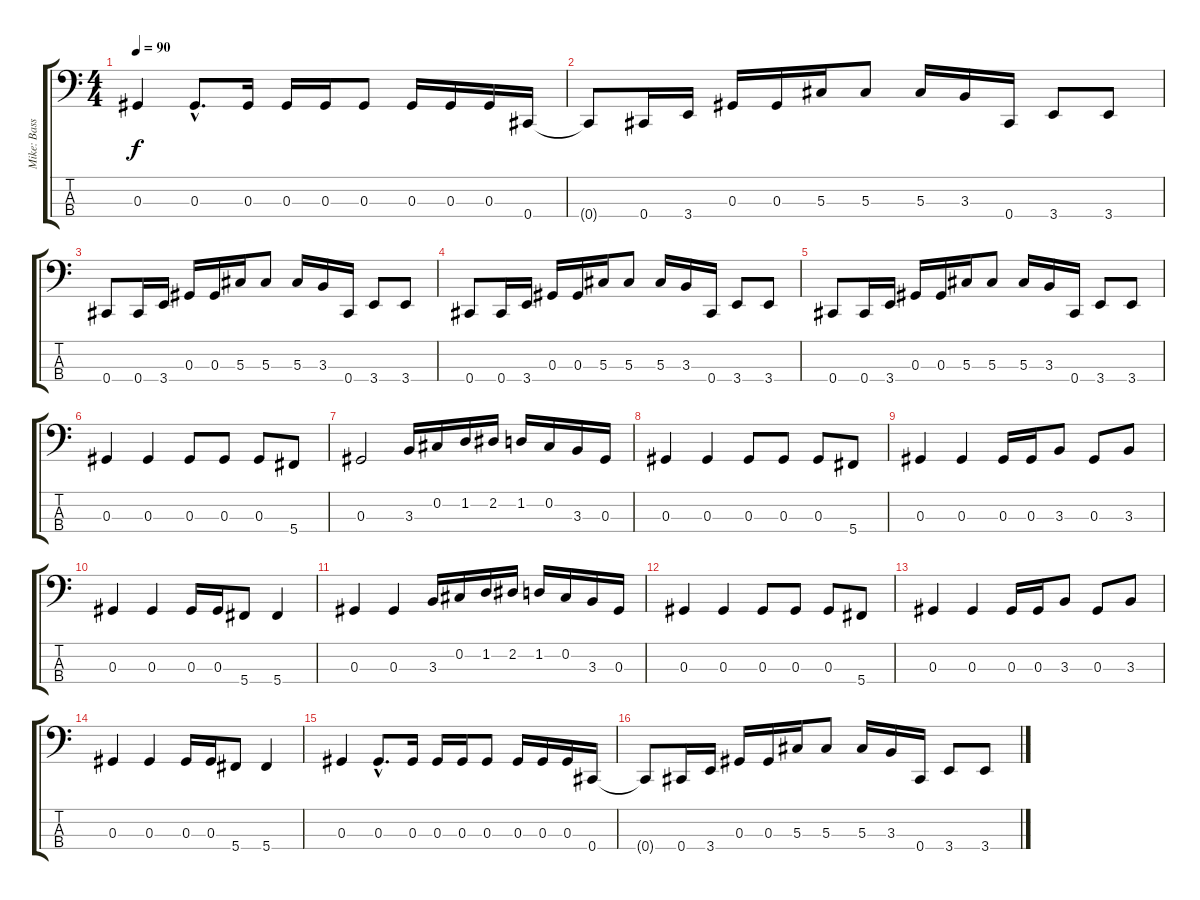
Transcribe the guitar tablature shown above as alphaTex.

\track ("Mike: Bass" "Mike: Bass") {instrument electricbasspick}
\staff {score tabs}
\tuning (Gb2 Db2 Ab1 Db1) {hide}
\ts (4 4)
\tempo 90
\clef f4
\ks c
0.3.4{dy f} 0.3{hac}.8{d} 0.3.16 0.3.16 0.3.16 0.3.8 0.3.16 0.3.16 0.3.16 0.4.16 |
0.4{t}.8 0.4.16 3.4.16 0.3.16 0.3.16 5.3.16 5.3.8 5.3.16 3.3.16 0.4.16 3.4.8 3.4.8 |
0.4.8 0.4.16 3.4.16 0.3.16 0.3.16 5.3.16 5.3.8 5.3.16 3.3.16 0.4.16 3.4.8 3.4.8 |
0.4.8 0.4.16 3.4.16 0.3.16 0.3.16 5.3.16 5.3.8 5.3.16 3.3.16 0.4.16 3.4.8 3.4.8 |
0.4.8 0.4.16 3.4.16 0.3.16 0.3.16 5.3.16 5.3.8 5.3.16 3.3.16 0.4.16 3.4.8 3.4.8 |
0.3.4 0.3.4 0.3.8 0.3.8 0.3.8 5.4.8 |
0.3.2 3.3.16 0.2.16 1.2.16 2.2.16 1.2.16 0.2.16 3.3.16 0.3.16 |
0.3.4 0.3.4 0.3.8 0.3.8 0.3.8 5.4.8 |
0.3.4 0.3.4 0.3.16 0.3.16 3.3.8 0.3.8 3.3.8 |
0.3.4 0.3.4 0.3.16 0.3.16 5.4.8 5.4.4 |
0.3.4 0.3.4 3.3.16 0.2.16 1.2.16 2.2.16 1.2.16 0.2.16 3.3.16 0.3.16 |
0.3.4 0.3.4 0.3.8 0.3.8 0.3.8 5.4.8 |
0.3.4 0.3.4 0.3.16 0.3.16 3.3.8 0.3.8 3.3.8 |
0.3.4 0.3.4 0.3.16 0.3.16 5.4.8 5.4.4 |
0.3.4 0.3{hac}.8{d} 0.3.16 0.3.16 0.3.16 0.3.8 0.3.16 0.3.16 0.3.16 0.4.16 |
0.4{t}.8 0.4.16 3.4.16 0.3.16 0.3.16 5.3.16 5.3.8 5.3.16 3.3.16 0.4.16 3.4.8 3.4.8
